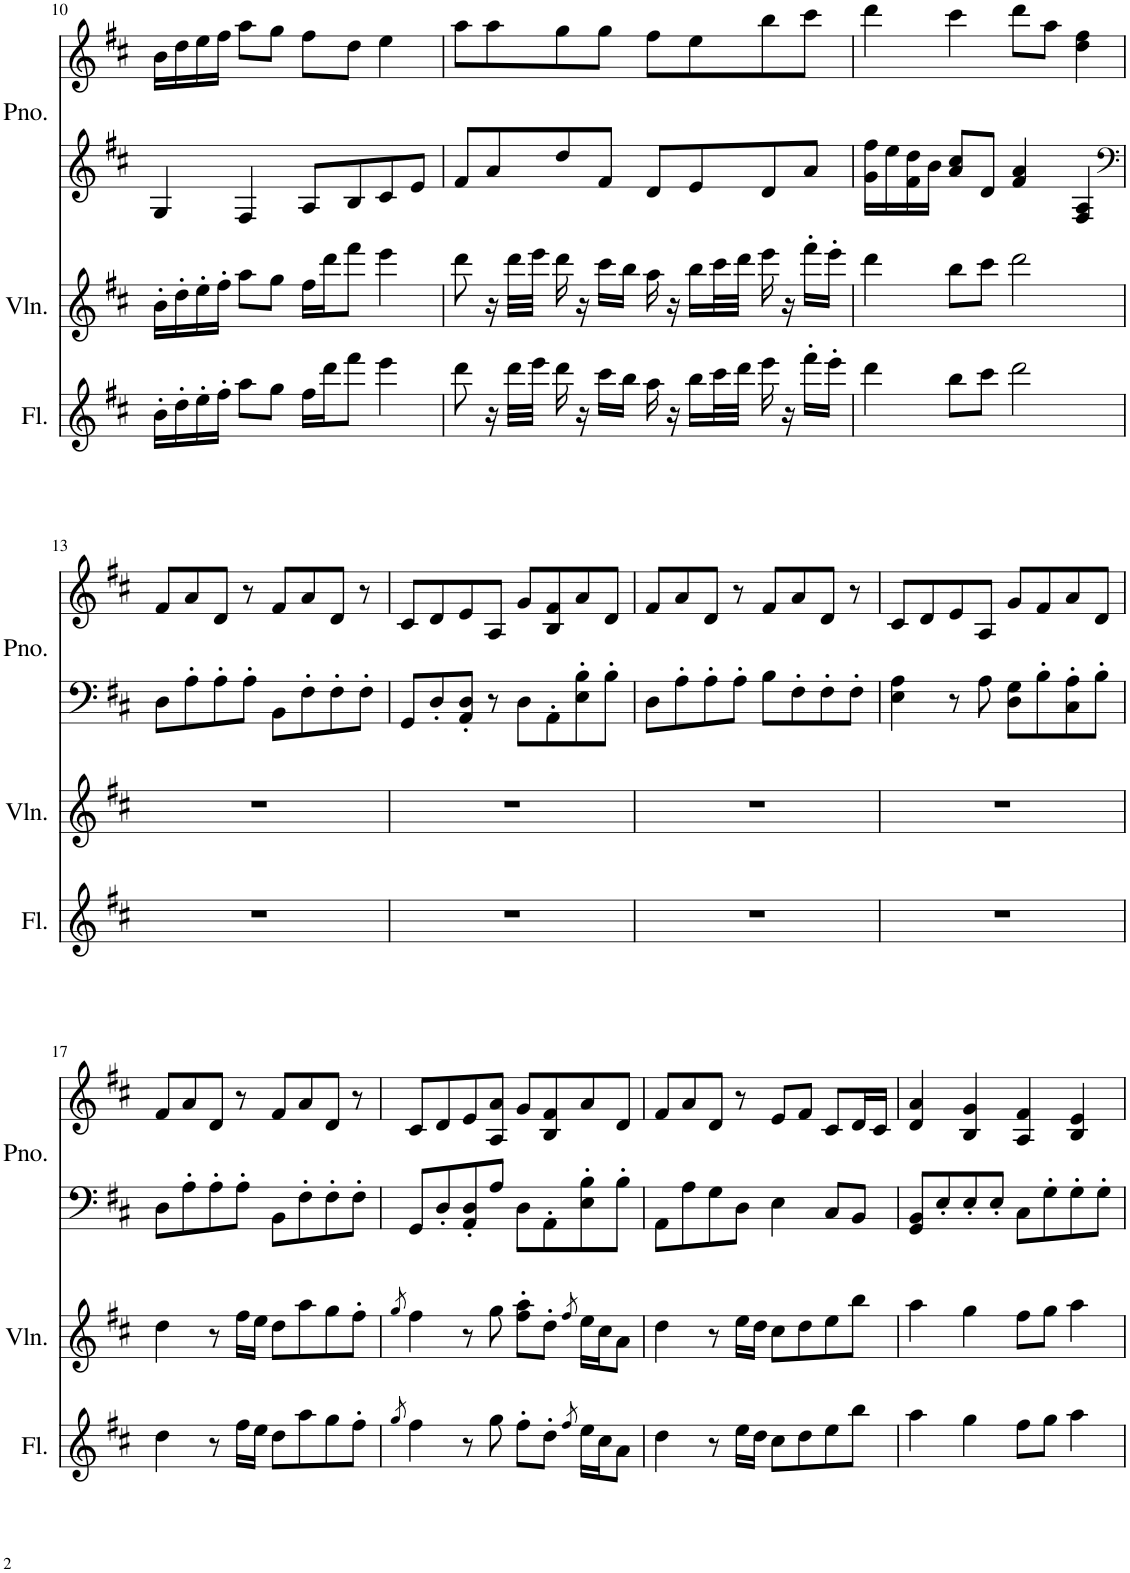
**kern	**kern	**kern	**kern
*part3	*part2	*part1	*part1
*staff4	*staff3	*staff2	*staff1
*I"Flute	*I"Violin	*I"Piano	*
*I'Fl.	*I'Vln.	*I'Pno.	*
!!LO:PB:g=z
*clefG2	*clefG2	*clefG2	*clefG2
*k[f#c#]	*k[f#c#]	*k[f#c#]	*k[f#c#]
*M4/4	*M4/4	*M4/4	*M4/4
=10	=10	=10	=10
16b'\LL	16b'\LL	4G/	16b\LL
16dd'\	16dd'\	.	16dd\
16ee'\	16ee'\	.	16ee\
16ff#'\JJ	16ff#'\JJ	.	16ff#\JJ
8aa\L	8aa\L	4F#/	8aa\L
8gg\J	8gg\J	.	8gg\J
16ff#\LL	16ff#\LL	8A/L	8ff#\L
16ddd\J	16ddd\J	.	.
8fff#\J	8fff#\J	8B/	8dd\J
4eee\	4eee\	8c#/	4ee\
.	.	8e/J	.
=11	=11	=11	=11
8ddd\	8ddd\	8f#/L	8aa\L
16r	16r	8a/	8aa\
32ddd\LLL	32ddd\LLL	.	.
32eee\JJJ	32eee\JJJ	.	.
16ddd\	16ddd\	8dd/	8gg\
16r	16r	.	.
16ccc#\LL	16ccc#\LL	8f#/J	8gg\J
16bb\JJ	16bb\JJ	.	.
16aa\	16aa\	8d/L	8ff#\L
16r	16r	.	.
16bb\LL	16bb\LL	8e/	8ee\
32ccc#\L	32ccc#\L	.	.
32ddd\JJJ	32ddd\JJJ	.	.
16eee\	16eee\	8d/	8bb\
16r	16r	.	.
16fff#'\LL	16fff#'\LL	8a/J	8ccc#\J
16eee'\JJ	16eee'\JJ	.	.
=12	=12	=12	=12
4ddd\	4ddd\	16g\ 16ff#\LL	4ddd\
.	.	16ee\	.
.	.	16f#\ 16dd\	.
.	.	16b\JJ	.
8bb\L	8bb\L	8a/ 8cc#/L	4ccc#\
8ccc#\J	8ccc#\J	8d/J	.
2ddd\	2ddd\	4f#/ 4a/	8ddd\L
.	.	.	8aa\J
.	.	4F#/ 4A/	4dd\ 4ff#\
!!LO:LB:g=z
=13	=13	=13	=13
*	*	*clefF4	*
1r	1r	8D\L	8f#/L
.	.	8A'\	8a/
.	.	8A'\	8d/J
.	.	8A'\J	8r
.	.	8BB\L	8f#/L
.	.	8F#'\	8a/
.	.	8F#'\	8d/J
.	.	8F#'\J	8r
=14	=14	=14	=14
1r	1r	8GG/L	8c#/L
.	.	8D'/	8d/
.	.	8AA/' 8D/'J	8e/
.	.	8r	8A/J
.	.	8D\L	8g/L
.	.	8AA'\	8B/ 8f#/
.	.	8E\' 8B\'	8a/
.	.	8B'\J	8d/J
=15	=15	=15	=15
1r	1r	8D\L	8f#/L
.	.	8A'\	8a/
.	.	8A'\	8d/J
.	.	8A'\J	8r
.	.	8B\L	8f#/L
.	.	8F#'\	8a/
.	.	8F#'\	8d/J
.	.	8F#'\J	8r
=16	=16	=16	=16
1r	1r	4E\ 4A\	8c#/L
.	.	.	8d/
.	.	8r	8e/
.	.	8A\	8A/J
.	.	8D\ 8G\L	8g/L
.	.	8B'\	8f#/
.	.	8C#\' 8A\'	8a/
.	.	8B'\J	8d/J
!!LO:LB:g=z
=17	=17	=17	=17
4dd\	4dd\	8D\L	8f#/L
.	.	8A'\	8a/
8r	8r	8A'\	8d/J
16ff#\LL	16ff#\LL	8A'\J	8r
16ee\JJ	16ee\JJ	.	.
8dd\L	8dd\L	8BB\L	8f#/L
8aa\	8aa\	8F#'\	8a/
8gg\	8gg\	8F#'\	8d/J
8ff#'\J	8ff#'\J	8F#'\J	8r
=18	=18	=18	=18
8qgg/	8qgg/	.	.
4ff#\	4ff#\	8GG/L	8c#/L
.	.	8D'/	8d/
8r	8r	8AA/' 8D/'	8e/
8gg\	8gg\	8A/J	8A/ 8a/J
8ff#'\L	8ff#\' 8aa\'L	8D\L	8g/L
8dd'\J	8dd'\J	8AA'\	8B/ 8f#/
8qff#/	8qff#/	.	.
16ee\LL	16ee\LL	8E\' 8B\'	8a/
16cc#\J	16cc#\J	.	.
8a\J	8a\J	8B'\J	8d/J
=19	=19	=19	=19
4dd\	4dd\	8AA\L	8f#/L
.	.	8A\	8a/
8r	8r	8G\	8d/J
16ee\LL	16ee\LL	8D\J	8r
16dd\JJ	16dd\JJ	.	.
8cc#\L	8cc#\L	4E\	8e/L
8dd\	8dd\	.	8f#/J
8ee\	8ee\	8C#/L	8c#/L
8bb\J	8bb\J	8BB/J	16d/L
.	.	.	16c#/JJ
=20	=20	=20	=20
4aa\	4aa\	8GG/ 8BB/L	4d/ 4a/
.	.	8E'/	.
4gg\	4gg\	8E'/	4B/ 4g/
.	.	8E'/J	.
8ff#\L	8ff#\L	8C#\L	4A/ 4f#/
8gg\J	8gg\J	8G'\	.
4aa\	4aa\	8G'\	4B/ 4e/
.	.	8G'\J	.
=	=	=	=
*-	*-	*-	*-
